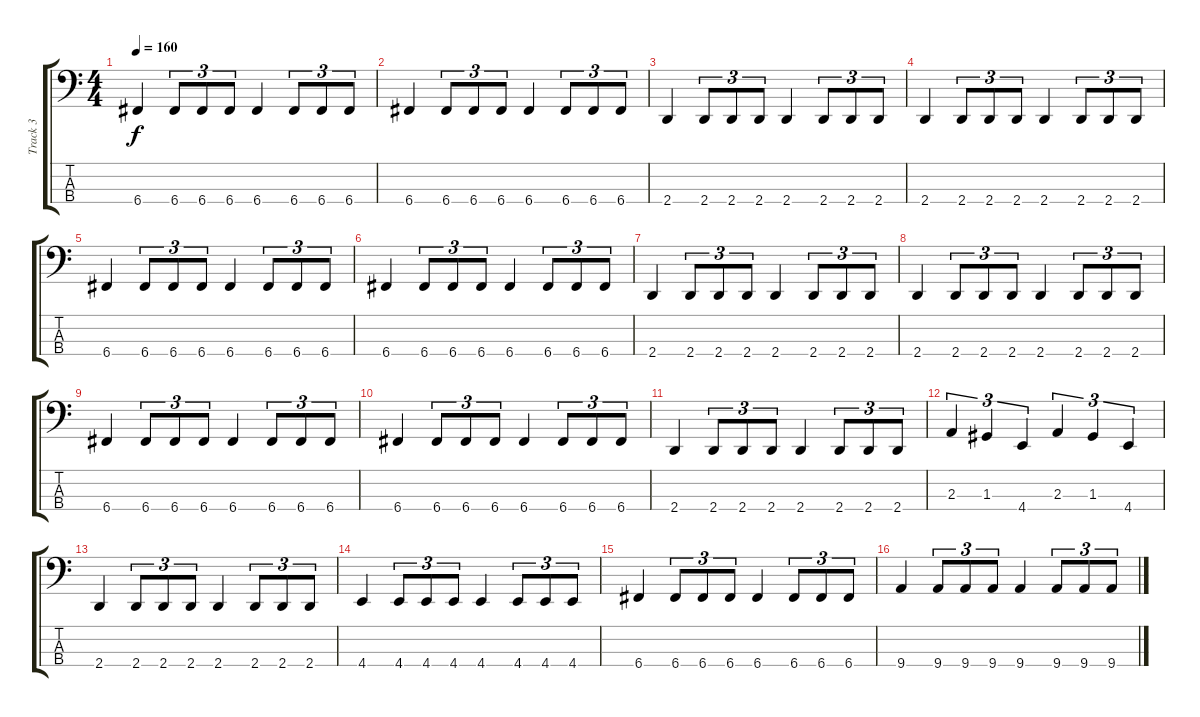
\track ("Track 3" "Track 3") {instrument electricbasspick}
\staff {score tabs}
\tuning (F2 C2 G1 C1) {hide}
\ts (4 4)
\tempo 160
\clef f4
\ks c
6.4.4{dy f} 6.4.8{tu (3 2)} 6.4.8{tu (3 2)} 6.4.8{tu (3 2)} 6.4.4 6.4.8{tu (3 2)} 6.4.8{tu (3 2)} 6.4.8{tu (3 2)} |
6.4.4 6.4.8{tu (3 2)} 6.4.8{tu (3 2)} 6.4.8{tu (3 2)} 6.4.4 6.4.8{tu (3 2)} 6.4.8{tu (3 2)} 6.4.8{tu (3 2)} |
2.4.4 2.4.8{tu (3 2)} 2.4.8{tu (3 2)} 2.4.8{tu (3 2)} 2.4.4 2.4.8{tu (3 2)} 2.4.8{tu (3 2)} 2.4.8{tu (3 2)} |
2.4.4 2.4.8{tu (3 2)} 2.4.8{tu (3 2)} 2.4.8{tu (3 2)} 2.4.4 2.4.8{tu (3 2)} 2.4.8{tu (3 2)} 2.4.8{tu (3 2)} |
6.4.4 6.4.8{tu (3 2)} 6.4.8{tu (3 2)} 6.4.8{tu (3 2)} 6.4.4 6.4.8{tu (3 2)} 6.4.8{tu (3 2)} 6.4.8{tu (3 2)} |
6.4.4 6.4.8{tu (3 2)} 6.4.8{tu (3 2)} 6.4.8{tu (3 2)} 6.4.4 6.4.8{tu (3 2)} 6.4.8{tu (3 2)} 6.4.8{tu (3 2)} |
2.4.4 2.4.8{tu (3 2)} 2.4.8{tu (3 2)} 2.4.8{tu (3 2)} 2.4.4 2.4.8{tu (3 2)} 2.4.8{tu (3 2)} 2.4.8{tu (3 2)} |
2.4.4 2.4.8{tu (3 2)} 2.4.8{tu (3 2)} 2.4.8{tu (3 2)} 2.4.4 2.4.8{tu (3 2)} 2.4.8{tu (3 2)} 2.4.8{tu (3 2)} |
6.4.4 6.4.8{tu (3 2)} 6.4.8{tu (3 2)} 6.4.8{tu (3 2)} 6.4.4 6.4.8{tu (3 2)} 6.4.8{tu (3 2)} 6.4.8{tu (3 2)} |
6.4.4 6.4.8{tu (3 2)} 6.4.8{tu (3 2)} 6.4.8{tu (3 2)} 6.4.4 6.4.8{tu (3 2)} 6.4.8{tu (3 2)} 6.4.8{tu (3 2)} |
2.4.4 2.4.8{tu (3 2)} 2.4.8{tu (3 2)} 2.4.8{tu (3 2)} 2.4.4 2.4.8{tu (3 2)} 2.4.8{tu (3 2)} 2.4.8{tu (3 2)} |
2.3.4{tu (3 2)} 1.3.4{tu (3 2)} 4.4.4{tu (3 2)} 2.3.4{tu (3 2)} 1.3.4{tu (3 2)} 4.4.4{tu (3 2)} |
2.4.4 2.4.8{tu (3 2)} 2.4.8{tu (3 2)} 2.4.8{tu (3 2)} 2.4.4 2.4.8{tu (3 2)} 2.4.8{tu (3 2)} 2.4.8{tu (3 2)} |
4.4.4 4.4.8{tu (3 2)} 4.4.8{tu (3 2)} 4.4.8{tu (3 2)} 4.4.4 4.4.8{tu (3 2)} 4.4.8{tu (3 2)} 4.4.8{tu (3 2)} |
6.4.4 6.4.8{tu (3 2)} 6.4.8{tu (3 2)} 6.4.8{tu (3 2)} 6.4.4 6.4.8{tu (3 2)} 6.4.8{tu (3 2)} 6.4.8{tu (3 2)} |
9.4.4 9.4.8{tu (3 2)} 9.4.8{tu (3 2)} 9.4.8{tu (3 2)} 9.4.4 9.4.8{tu (3 2)} 9.4.8{tu (3 2)} 9.4.8{tu (3 2)}
